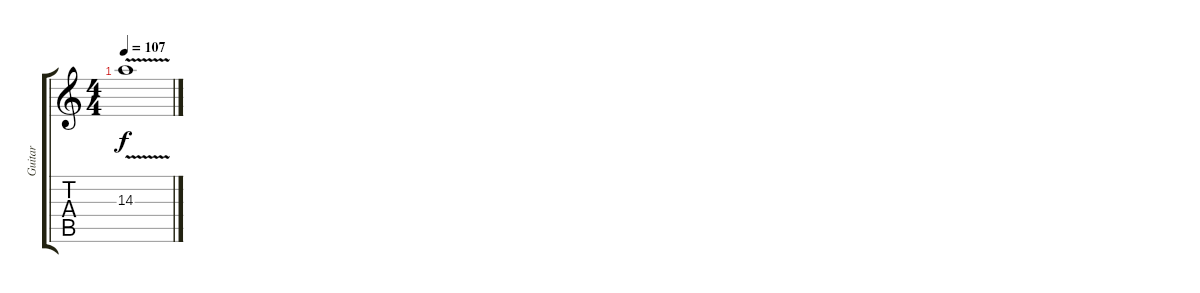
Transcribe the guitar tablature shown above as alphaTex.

\track ("Guitar" "Guitar") {instrument distortionguitar}
\staff {score tabs}
\tuning (E4 B3 G3 D3 A2 E2) {hide}
\ts (4 4)
\tempo 107
\clef g2
\ks c
14.3{v}.1{dy f}
